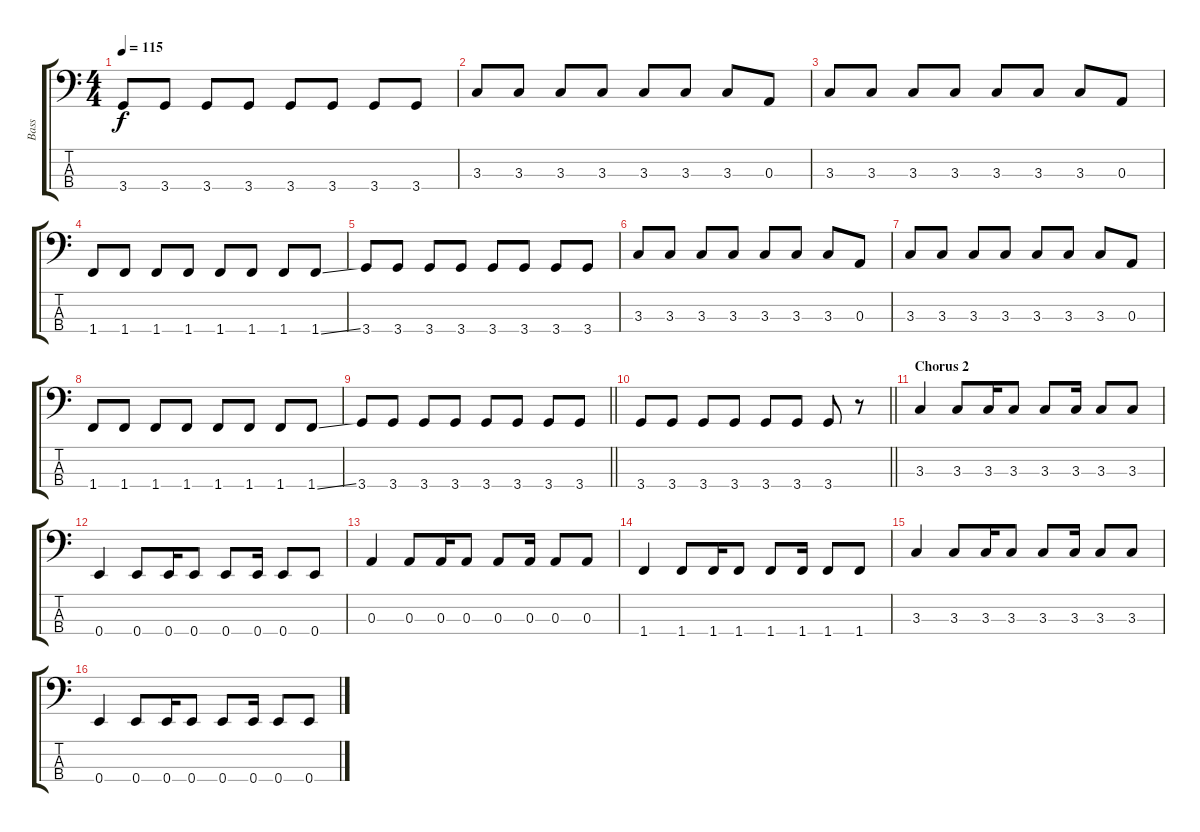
\track ("Bass" "Bass") {instrument electricbasspick}
\staff {score tabs}
\tuning (G2 D2 A1 E1) {hide}
\ts (4 4)
\tempo 115
\clef f4
\ks c
3.4.8{dy f} 3.4.8 3.4.8 3.4.8 3.4.8 3.4.8 3.4.8 3.4.8 |
3.3.8 3.3.8 3.3.8 3.3.8 3.3.8 3.3.8 3.3.8 0.3.8 |
3.3.8 3.3.8 3.3.8 3.3.8 3.3.8 3.3.8 3.3.8 0.3.8 |
1.4.8 1.4.8 1.4.8 1.4.8 1.4.8 1.4.8 1.4.8 1.4{ss}.8 |
3.4.8 3.4.8 3.4.8 3.4.8 3.4.8 3.4.8 3.4.8 3.4.8 |
3.3.8 3.3.8 3.3.8 3.3.8 3.3.8 3.3.8 3.3.8 0.3.8 |
3.3.8 3.3.8 3.3.8 3.3.8 3.3.8 3.3.8 3.3.8 0.3.8 |
1.4.8 1.4.8 1.4.8 1.4.8 1.4.8 1.4.8 1.4.8 1.4{ss}.8 |
\barLineRight lightlight
3.4.8 3.4.8 3.4.8 3.4.8 3.4.8 3.4.8 3.4.8 3.4.8 |
\barLineRight lightlight
3.4.8 3.4.8 3.4.8 3.4.8 3.4.8 3.4.8 3.4.8 r.8 |
\section ("" "Chorus 2")
3.3.4 3.3.8 3.3.16 3.3.8 3.3.8 3.3.16 3.3.8 3.3.8 |
0.4.4 0.4.8 0.4.16 0.4.8 0.4.8 0.4.16 0.4.8 0.4.8 |
0.3.4 0.3.8 0.3.16 0.3.8 0.3.8 0.3.16 0.3.8 0.3.8 |
1.4.4 1.4.8 1.4.16 1.4.8 1.4.8 1.4.16 1.4.8 1.4.8 |
3.3.4 3.3.8 3.3.16 3.3.8 3.3.8 3.3.16 3.3.8 3.3.8 |
0.4.4 0.4.8 0.4.16 0.4.8 0.4.8 0.4.16 0.4.8 0.4.8
